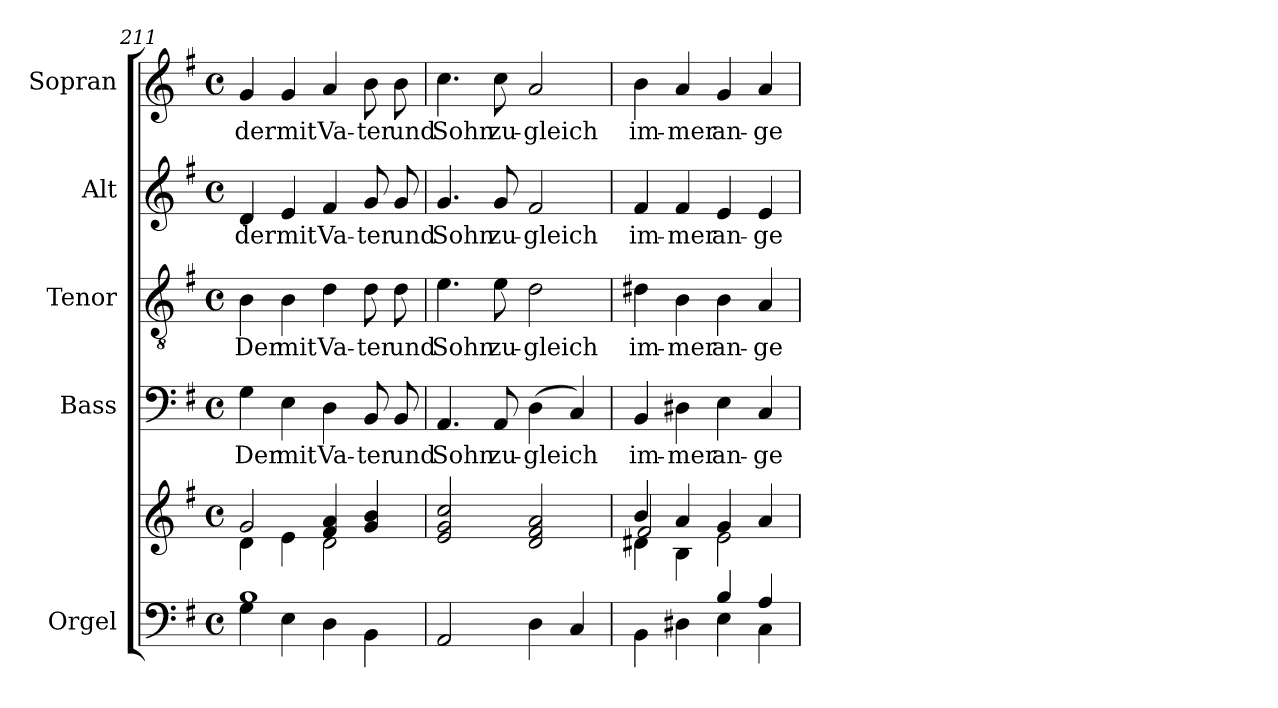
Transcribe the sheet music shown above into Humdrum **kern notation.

**kern	**kern	**kern	**text	**kern	**text	**kern	**text	**kern	**text
*part5	*part5	*part4	*part4	*part3	*part3	*part2	*part2	*part1	*part1
*staff6	*staff5	*staff4	*staff4	*staff3	*staff3	*staff2	*staff2	*staff1	*staff1
*I"Orgel	*	*I"Bass	*	*I"Tenor	*	*I"Alt	*	*I"Sopran	*
*I'Org.	*	*I'B.	*	*I'T.	*	*I'A.	*	*I'S.	*
*clefF4	*clefG2	*clefF4	*	*clefGv2	*	*clefG2	*	*clefG2	*
*k[f#]	*k[f#]	*k[f#]	*	*k[f#]	*	*k[f#]	*	*k[f#]	*
*G:	*G:	*G:	*	*G:	*	*G:	*	*G:	*
*M4/4	*M4/4	*M4/4	*	*M4/4	*	*M4/4	*	*M4/4	*
*met(c)	*met(c)	*met(c)	*	*met(c)	*	*met(c)	*	*met(c)	*
=211	=211	=211	=211	=211	=211	=211	=211	=211	=211
*^	*^	*	*	*	*	*	*	*	*
1B	4G\	2g/	4d\	4G\	Der	4B\	Der	4d/	der	4g/	der
.	4E\	.	4e\	4E\	mit	4B\	mit	4e/	mit	4g/	mit
.	4D\	4f#/ 4a/	2d\	4D\	Va-	4d\	Va-	4f#/	Va-	4a/	Va-
.	4BB\	4g/ 4b/	.	8BB/	-ter	8d\	-ter	8g/	-ter	8b\	-ter
.	.	.	.	8BB/	und	8d\	und	8g/	und	8b\	und
*v	*v	*	*	*	*	*	*	*	*	*	*
*	*v	*v	*	*	*	*	*	*	*	*
=212	=212	=212	=212	=212	=212	=212	=212	=212	=212
2AA/	2e/ 2g/ 2cc/	4.AA/	Sohn	4.e\	Sohn	4.g/	Sohn	4.cc\	Sohn
.	.	8AA/	zu-	8e\	zu-	8g/	zu-	8cc\	zu-
4D\	2d/ 2f#/ 2a/	(4D\	-gleich	2d\	-gleich	2f#/	-gleich	2a/	-gleich
4C/	.	4C/)	.	.	.	.	.	.	.
=213	=213	=213	=213	=213	=213	=213	=213	=213	=213
*^	*^	*	*	*	*	*	*	*	*
*	*	*	*^	*	*	*	*	*	*	*	*
2ryy	4BB\	4b/	4d#X\	2f#/	4BB/	im-	4d#X\	im-	4f#/	im-	4b\	im-
.	4D#X\	4a/	4B\	.	4D#X\	-mer	4B\	-mer	4f#/	-mer	4a/	-mer
4B/	4E\	4g/	2e\	2ryy	4E\	an-	4B\	an-	4e/	an-	4g/	an-
4A/	4C\	4a/	.	.	4C/	-ge-	4A/	-ge-	4e/	-ge-	4a/	-ge-
*v	*v	*	*	*	*	*	*	*	*	*	*	*
*	*v	*v	*v	*	*	*	*	*	*	*	*
=	=	=	=	=	=	=	=	=	=
*-	*-	*-	*-	*-	*-	*-	*-	*-	*-
